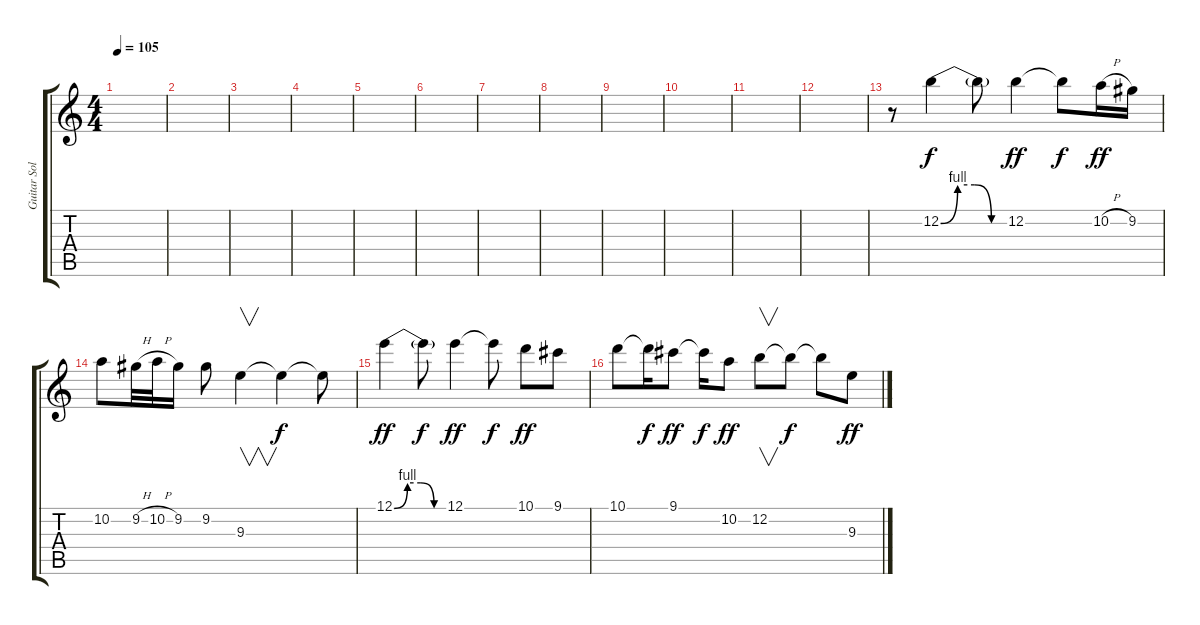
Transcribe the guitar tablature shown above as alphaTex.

\track ("Guitar Solo" "Guitar Sol") {instrument overdrivenguitar}
\staff {score tabs}
\tuning (E4 B3 G3 D3 A2 E2) {hide}
\ts (4 4)
\tempo 105
\clef g2
\ks c
|
|
|
|
|
|
|
|
|
|
|
|
r.8 12.2{be (custom 0 0 15 4 30 4 45 0 60 0)}.4 12.2{t}.8{dy f} 12.2.4{dy ff} 12.2{t}.8{dy f} 10.2{h}.16{dy ff} 9.2.16 |
10.2.8 9.2{h}.32 10.2{h}.32 9.2.16 9.2.8 9.3.4{v} 9.3{t}.4{dy f} 9.3{t}.8 |
12.1{be (custom 0 0 15 4 30 4 45 0 60 0)}.4{dy ff} 12.1{t}.8{dy f} 12.1.4{dy ff} 12.1{t}.8{dy f} 10.1.8{dy ff} 9.1.8 |
10.1.8 10.1{t}.16{dy f} 9.1.8{dy ff} 9.1{t}.16{dy f} 10.2.8{dy ff} 12.2.8{v} 12.2{t}.8{dy f} 12.2{t}.8 9.3.8{dy ff}
